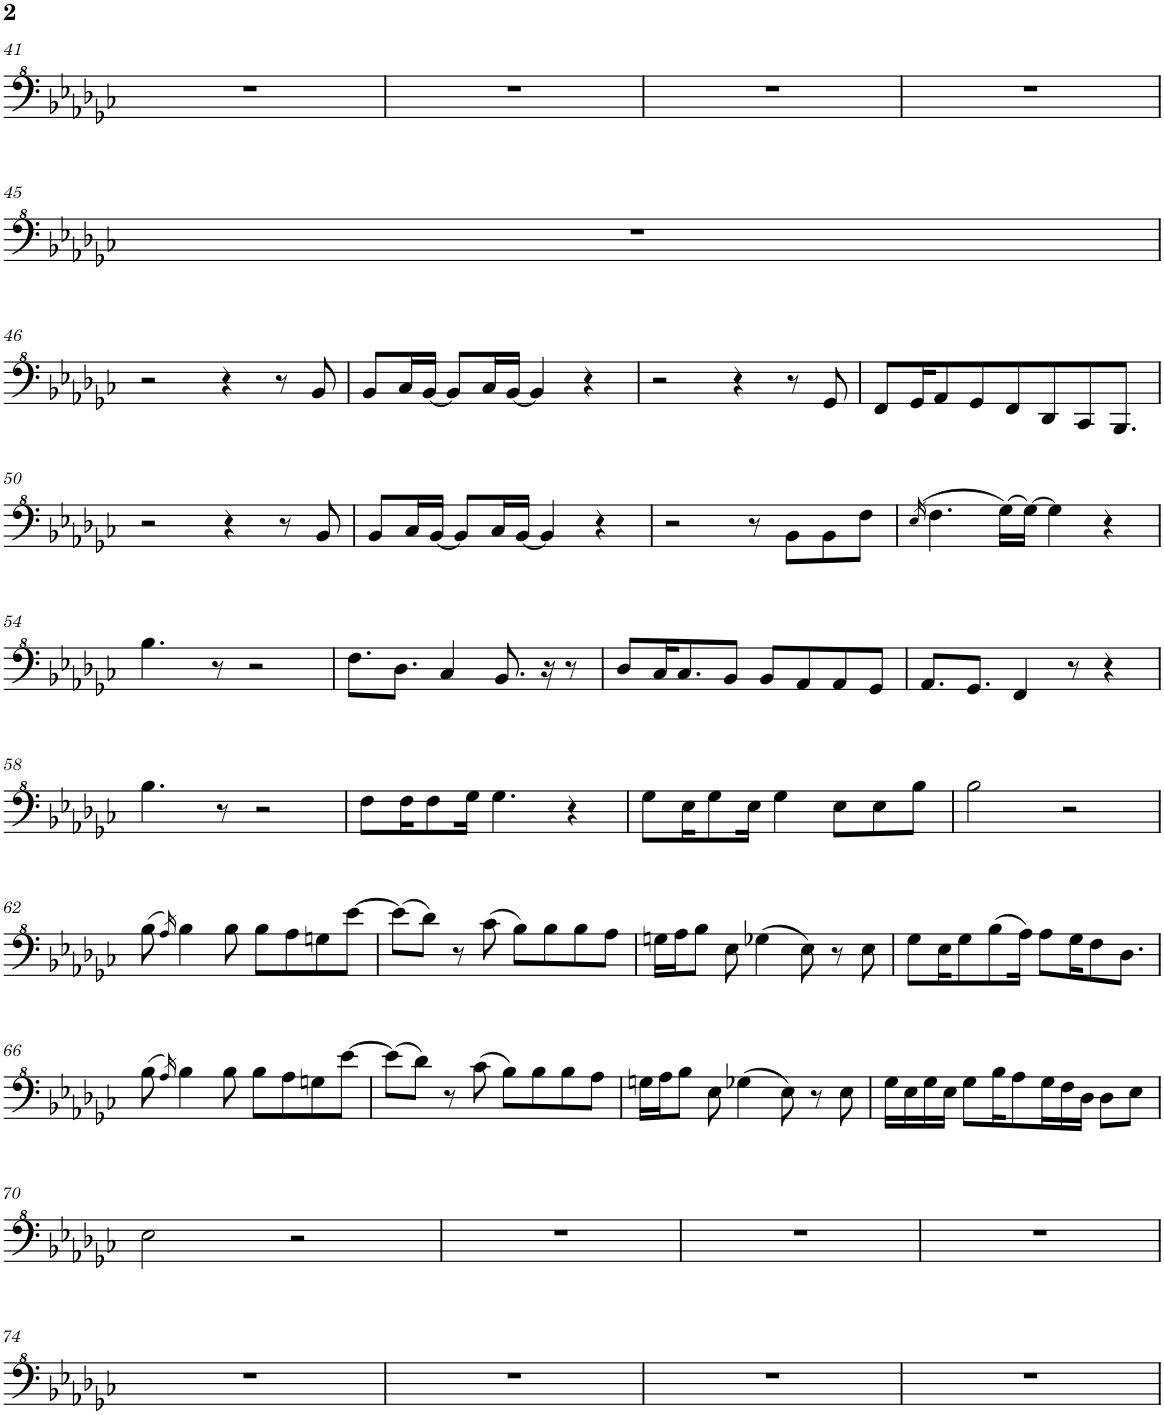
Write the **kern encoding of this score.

**kern
*part1
*staff1
*I"Piano
*I'Pno.
!!LO:PB:g=z
*clefF^4
*k[b-e-a-d-g-c-]
*M4/4
=41
1r
=42
1r
=43
1r
=44
1r
!!LO:LB:g=z
=45
1r
!!LO:LB:g=z
=46
2r
4r
8r
8B-/
=47
8B-/L
16c-/L
[16B-/JJ
8B-/L]
16c-/L
[16B-/JJ
4B-/]
4r
=48
2r
4r
8r
8G-/
=49
8F/L
16G-/K
8A-/
8G-/
8F/
8D-/
8C-/
8.BB-/J
!!LO:LB:g=z
=50
2r
4r
8r
8B-/
=51
8B-/L
16c-/L
[16B-/JJ
8B-/L]
16c-/L
[16B-/JJ
4B-/]
4r
=52
2r
8r
8B-\L
8B-\
8f\J
=53
(16qe-/
4.f\
(16g-\LL)
[16g-\JJ)
4g-\]
4r
!!LO:LB:g=z
=54
4.b-\
8r
2r
=55
8.f\L
8.d-\J
4c-/
8.B-/
16r
8r
=56
8d-/L
16c-/K
8.c-/
8B-/J
8B-/L
8A-/
8A-/
8G-/J
=57
8.A-/L
8.G-/J
4F/
8r
4r
!!LO:LB:g=z
=58
4.b-\
8r
2r
=59
8f\L
16f\K
8f\
16g-\Jk
4.g-\
4r
=60
8g-\L
16e-\K
8g-\
16e-\Jk
4g-\
8e-\L
8e-\
8b-\J
=61
2b-\
2r
!!LO:LB:g=z
=62
(8b-\
16qa-/)
4b-\
8b-\
8b-\L
8a-\
8gn\
[8ee-\J
=63
(8ee-\L]
8dd-\J)
8r
(8cc-\
8b-\L)
8b-\
8b-\
8a-\J
=64
16gn\LL
16a-\J
8b-\J
8e-\
(4g-X\
8e-\)
8r
8e-\
=65
8g-\L
16e-\K
8g-\
(8b-\
16a-\Jk)
8a-\L
16g-\K
8f\
8.d-\J
!!LO:LB:g=z
=66
(8b-\
16qa-/)
4b-\
8b-\
8b-\L
8a-\
8gn\
[8ee-\J
=67
(8ee-\L]
8dd-\J)
8r
(8cc-\
8b-\L)
8b-\
8b-\
8a-\J
=68
16gn\LL
16a-\J
8b-\J
8e-\
(4g-X\
8e-\)
8r
8e-\
=69
16g-\LL
16e-\
16g-\
16e-\JJ
8g-\L
16b-\K
8a-\
16g-\L
16f\
16d-\JJ
8d-\L
8e-\J
!!LO:LB:g=z
=70
2e-\
2r
=71
1r
=72
1r
=73
1r
!!LO:LB:g=z
=74
1r
=75
1r
=76
1r
=77
1r
=
*-
